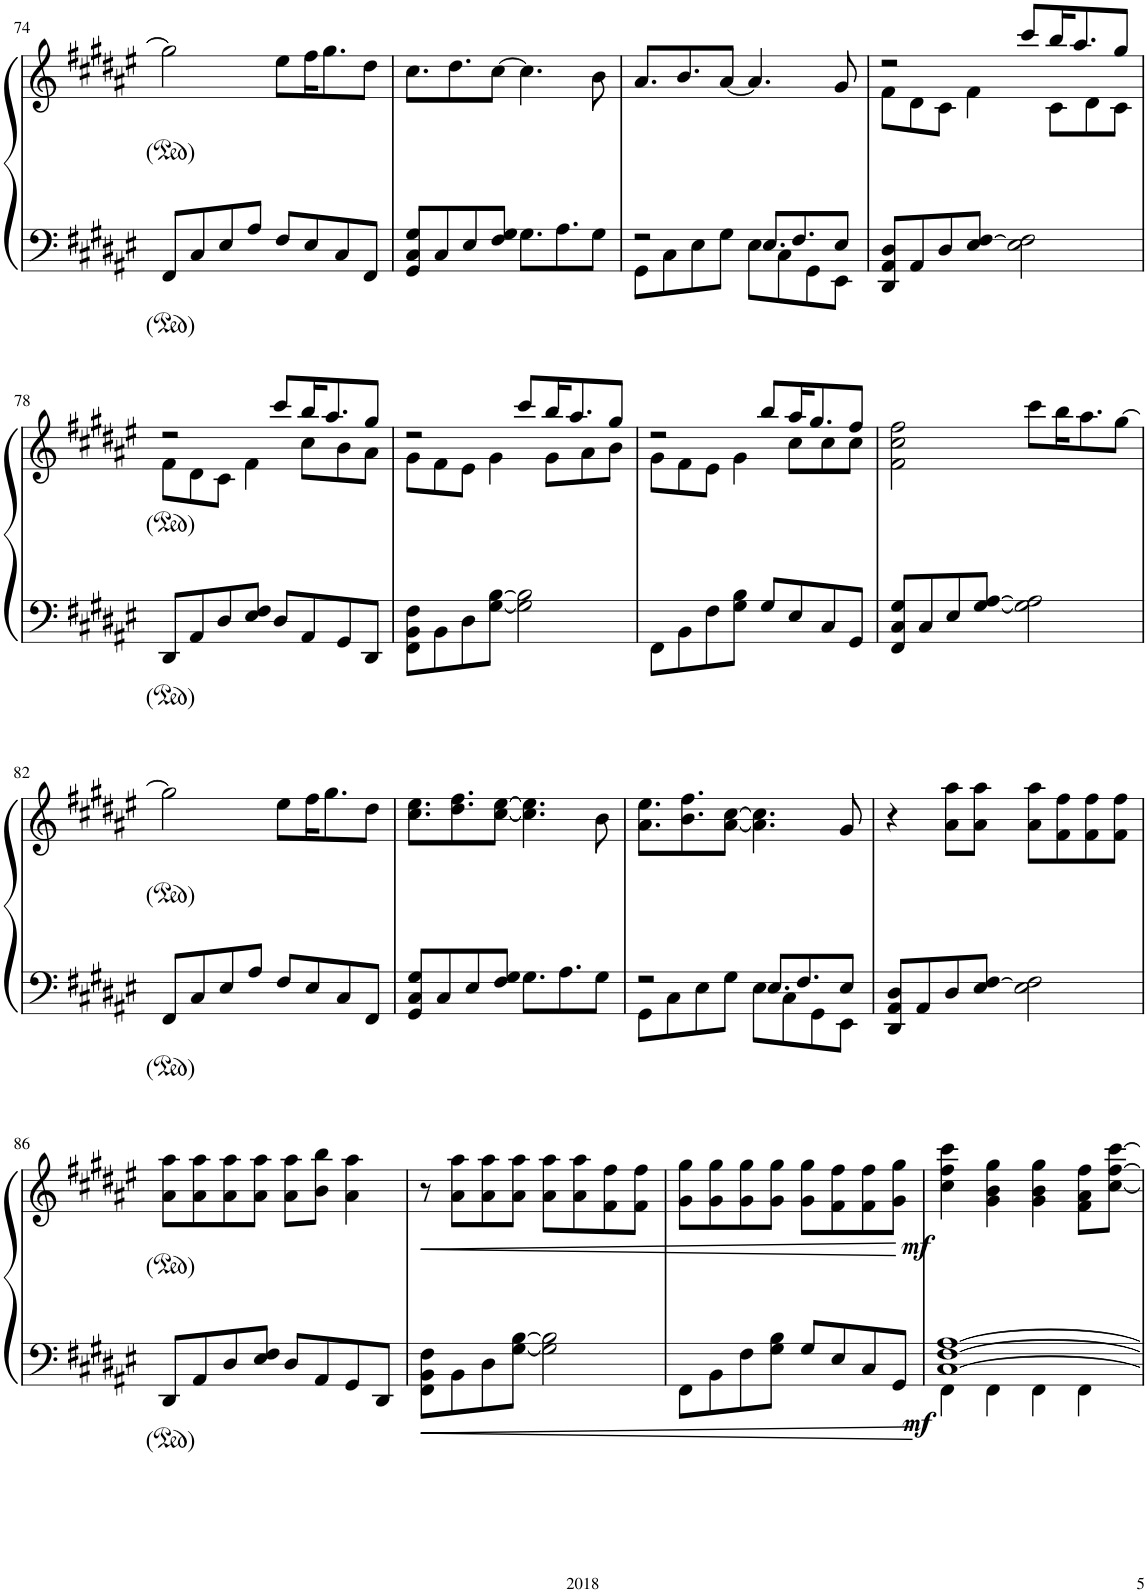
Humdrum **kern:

**kern	**kern	**dynam
*part1	*part1	*part1
*staff2	*staff1	*staff1/2
*I"Piano	*	*
*I'Pno.	*	*
!!LO:PB:g=z
*clefF4	*clefG2	*
*k[f#c#g#d#a#e#]	*k[f#c#g#d#a#e#]	*
*M4/4	*M4/4	*
=74	=74	=74
8FF#/L	2gg#\]	.
8C#/	.	.
8E#/	.	.
8A#/J	.	.
8F#/L	8ee#\L	.
8E#/	16ff#\K	.
.	8.gg#\	.
8C#/	.	.
8FF#/J	8dd#\J	.
=75	=75	=75
8GG#/ 8C#/ 8G#/L	8.cc#\L	.
8C#/	.	.
.	8.dd#\	.
8E#/	.	.
8F#/ 8G#/J	[8cc#\J	.
8.G#\L	4.cc#\]	.
8.A#\	.	.
8G#\J	8b\	.
=76	=76	=76
*^	*	*
2r	8GG#\L	8.a#/L	.
.	8C#\	.	.
.	.	8.b/	.
.	8E#\	.	.
.	8G#\J	[8a#/J	.
8.E#/L	8E#\L	4.a#/]	.
.	8C#\	.	.
8.F#/	.	.	.
.	8GG#\	.	.
8E#/J	8EE#\J	8g#/	.
*v	*v	*	*
=77	=77	=77
*	*^	*
8DD#/ 8AA#/ 8D#/L	2r	8f#\L	.
8AA#/	.	8d#\	.
8D#/	.	8c#\J	.
8E#/ [8F#/J	.	4f#\	.
2E#\ 2F#\]	8ccc#/L	.	.
.	16bb/K	8c#\L	.
.	8.aa#/	.	.
.	.	8d#\	.
.	8gg#/J	8c#\J	.
!!LO:LB:g=z	!!
=78	=78	=78	=78
8DD#/L	2r	8f#\L	.
8AA#/	.	8d#\	.
8D#/	.	8c#\J	.
8E#/ 8F#/J	.	4f#\	.
8D#/L	8ccc#/L	.	.
8AA#/	16bb/K	8cc#\L	.
.	8.aa#/	.	.
8GG#/	.	8b\	.
8DD#/J	8gg#/J	8a#\J	.
=79	=79	=79	=79
8FF#\ 8BB\ 8F#\L	2r	8g#\L	.
8BB\	.	8f#\	.
8D#\	.	8e#\J	.
[8G#\ [8B\J	.	4g#\	.
2G#\] 2B\]	8ccc#/L	.	.
.	16bb/K	8g#\L	.
.	8.aa#/	.	.
.	.	8a#\	.
.	8gg#/J	8b\J	.
=80	=80	=80	=80
8FF#\L	2r	8g#\L	.
8BB\	.	8f#\	.
8F#\	.	8e#\J	.
8G#\ 8B\J	.	4g#\	.
8G#/L	8bb/L	.	.
8E#/	16aa#/K	8cc#\L	.
.	8.gg#/	.	.
8C#/	.	8cc#\	.
8GG#/J	8ff#/J	8cc#\J	.
*	*v	*v	*
=81	=81	=81
8FF#/ 8C#/ 8G#/L	2f#\ 2cc#\ 2ff#\	.
8C#/	.	.
8E#/	.	.
[8G#/ [8A#/J	.	.
2G#\] 2A#\]	8ccc#\L	.
.	16bb\K	.
.	8.aa#\	.
.	[8gg#\J	.
!!LO:LB:g=z
=82	=82	=82
8FF#/L	2gg#\]	.
8C#/	.	.
8E#/	.	.
8A#/J	.	.
8F#/L	8ee#\L	.
8E#/	16ff#\K	.
.	8.gg#\	.
8C#/	.	.
8FF#/J	8dd#\J	.
=83	=83	=83
8GG#/ 8C#/ 8G#/L	8.cc#\ 8.ee#\L	.
8C#/	.	.
.	8.dd#\ 8.ff#\	.
8E#/	.	.
8F#/ 8G#/J	[8cc#\ [8ee#\J	.
8.G#\L	4.cc#\] 4.ee#\]	.
8.A#\	.	.
8G#\J	8b\	.
=84	=84	=84
*^	*	*
2r	8GG#\L	8.a#\ 8.ee#\L	.
.	8C#\	.	.
.	.	8.b\ 8.ff#\	.
.	8E#\	.	.
.	8G#\J	[8a#\ [8cc#\J	.
8.E#/L	8E#\L	4.a#\] 4.cc#\]	.
.	8C#\	.	.
8.F#/	.	.	.
.	8GG#\	.	.
8E#/J	8EE#\J	8g#/	.
*v	*v	*	*
=85	=85	=85
8DD#/ 8AA#/ 8D#/L	4r	.
8AA#/	.	.
8D#/	8a#\ 8aa#\L	.
8E#/ [8F#/J	8a#\ 8aa#\J	.
2E#\ 2F#\]	8a#\ 8aa#\L	.
.	8f#\ 8ff#\	.
.	8f#\ 8ff#\	.
.	8f#\ 8ff#\J	.
!!LO:LB:g=z
=86	=86	=86
8DD#/L	8a#\ 8aa#\L	.
8AA#/	8a#\ 8aa#\	.
8D#/	8a#\ 8aa#\	.
8E#/ 8F#/J	8a#\ 8aa#\J	.
8D#/L	8a#\ 8aa#\L	.
8AA#/	8b\ 8bb\J	.
8GG#/	4a#\ 4aa#\	.
8DD#/J	.	.
=87	=87	=87
!	!	!LO:HP:b
8FF#\ 8BB\ 8F#\L	8r	<
8BB\	8a#\ 8aa#\L	.
8D#\	8a#\ 8aa#\	.
[8G#\ [8B\J	8a#\ 8aa#\J	.
2G#\] 2B\]	8a#\ 8aa#\L	.
.	8a#\ 8aa#\	.
.	8f#\ 8ff#\	.
.	8f#\ 8ff#\J	.
=88	=88	=88
8FF#\L	8g#\ 8gg#\L	.
8BB\	8g#\ 8gg#\	.
8F#\	8g#\ 8gg#\	.
8G#\ 8B\J	8g#\ 8gg#\J	.
8G#/L	8g#\ 8gg#\L	.
8E#/	8f#\ 8ff#\	.
8C#/	8f#\ 8ff#\	.
8GG#/J	8g#\ 8gg#\J	.
.	.	[
=89	=89	=89
*^	*	*
!	!	!	!LO:DY:b=2
!	!	!	!LO:DY:n=1:b
[1C# [1F# [1A#	4FF#\	4cc#\ 4ff#\ 4ccc#\	mf mf
.	4FF#\	4g#\ 4b\ 4gg#\	.
.	4FF#\	4g#\ 4b\ 4gg#\	.
.	4FF#\	8f#\ 8a#\ 8ff#\L	.
.	.	[8cc#\ [8ff#\ [8ccc#\J	.
*v	*v	*	*
=	=	=
*-	*-	*-
